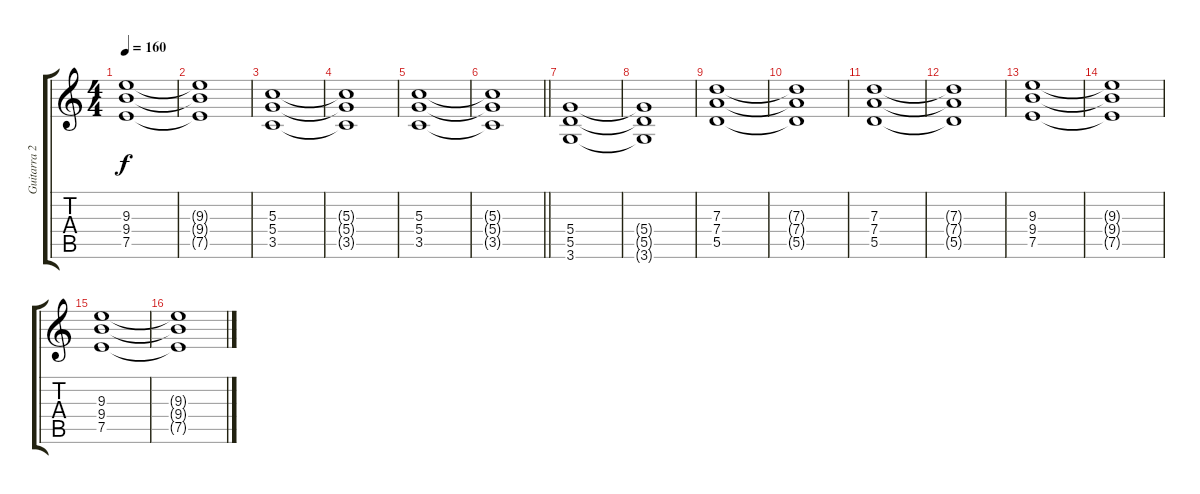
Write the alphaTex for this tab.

\track ("Guitarra 2" "Guitarra 2") {instrument distortionguitar}
\staff {score tabs}
\tuning (E4 B3 G3 D3 A2 E2) {hide}
\ts (4 4)
\tempo 160
\clef g2
\ks c
(9.3 9.4 7.5).1{dy f} |
(9.3{t} 9.4{t} 7.5{t}).1 |
(5.3 5.4 3.5).1 |
(5.3{t} 5.4{t} 3.5{t}).1 |
(5.3 5.4 3.5).1 |
\barLineRight lightlight
(5.3{t} 5.4{t} 3.5{t}).1 |
(5.4 5.5 3.6).1 |
(5.4{t} 5.5{t} 3.6{t}).1 |
(7.3 7.4 5.5).1 |
(7.3{t} 7.4{t} 5.5{t}).1 |
(7.3 7.4 5.5).1 |
(7.3{t} 7.4{t} 5.5{t}).1 |
(9.3 9.4 7.5).1 |
(9.3{t} 9.4{t} 7.5{t}).1 |
(9.3 9.4 7.5).1 |
(9.3{t} 9.4{t} 7.5{t}).1
